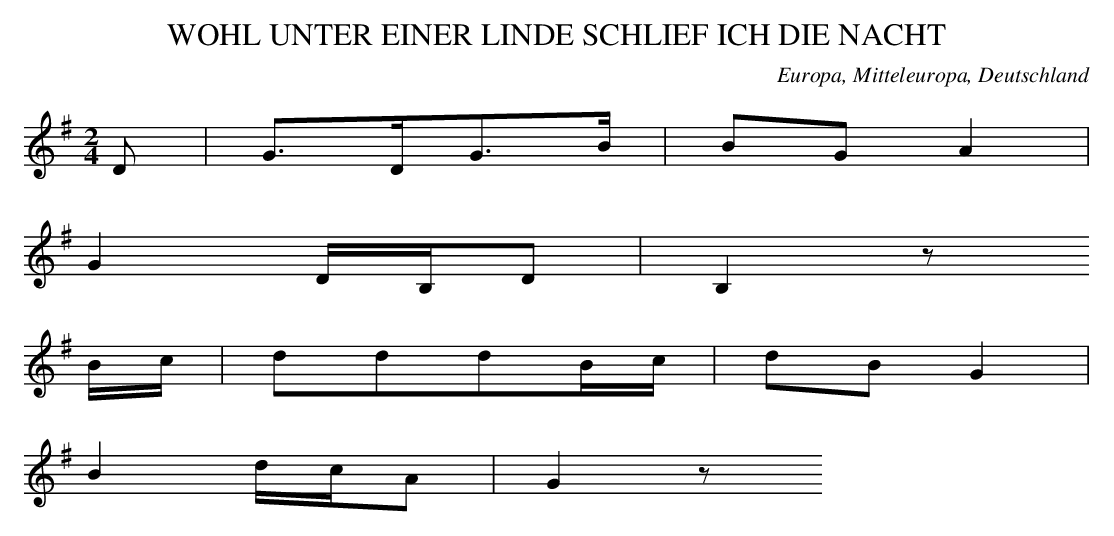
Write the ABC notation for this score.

X:1
T: WOHL UNTER EINER LINDE SCHLIEF ICH DIE NACHT
O: Europa, Mitteleuropa, Deutschland
M: 2/4
L: 1/16
K: G
D2 | G3DG3B | B2G2A4 |
G4DB,D2 | B,4z2
Bc | d2d2d2Bc | d2B2G4 |
B4dcA2 | G4z2
